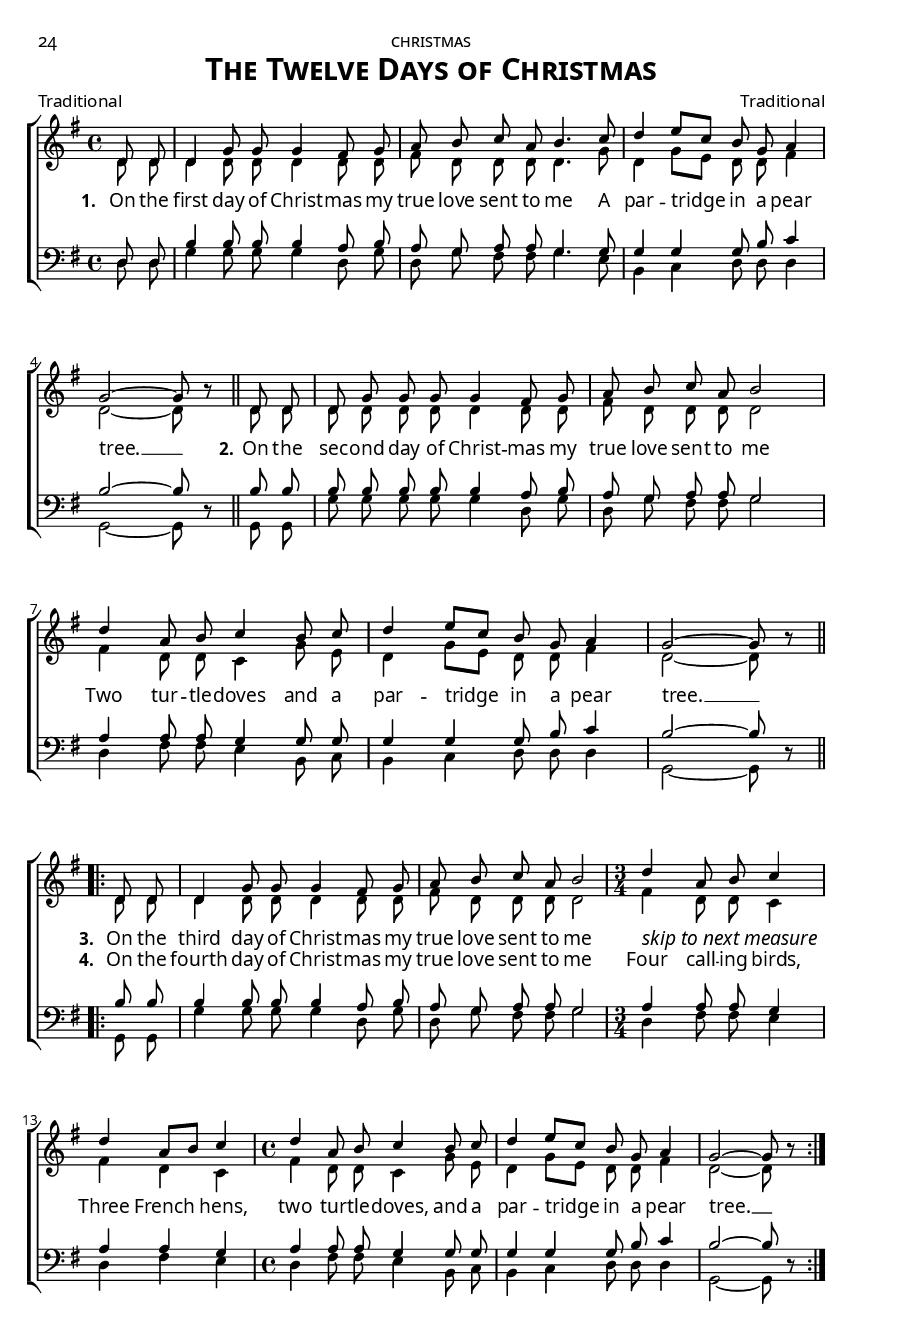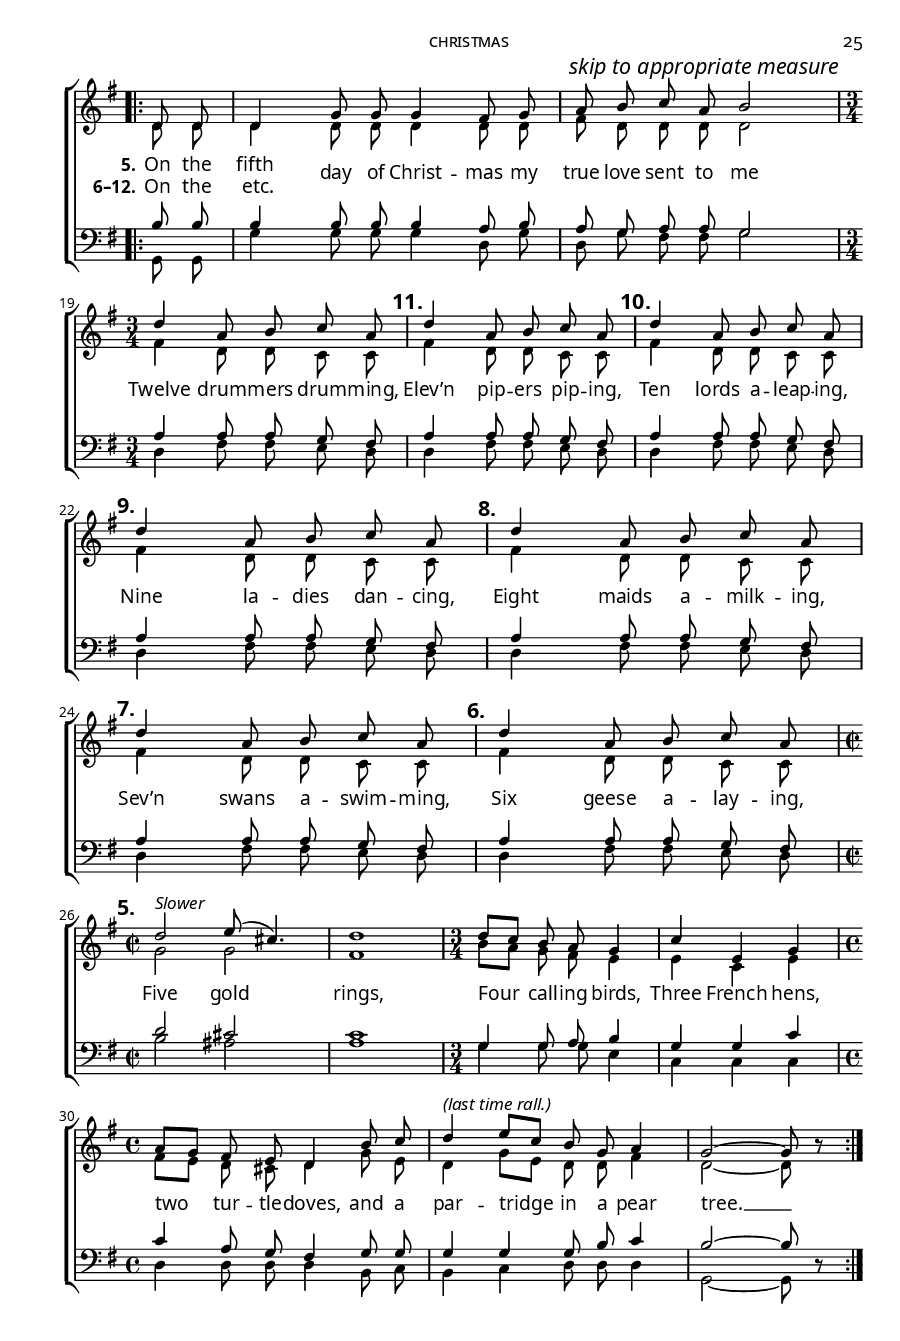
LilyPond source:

\version "2.14.2"
\include "util.ly"
#(set-global-staff-size 15) \paper{ #(define fonts (make-pango-font-tree "GoudyOlSt BT" "Garamond Premier Pro" "Garamond Premier Pro" (/ 15 20))) }
\header {
  title = \markup{\override #'(font-name . "Garamond Premier Pro Semibold"){ \abs-fontsize #15 \smallCapsOldStyle"The Twelve Days of Christmas"}}
  poet = \markup\oldStyleNum"Traditional"
  composer = \markup\oldStyleNum"Traditional"
  %arranger = \markup\oldStyleNum"Edited by Benjamin Bloomfield (1984–)"
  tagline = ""
}
\paper {
  %print-all-headers = ##t
  paper-height = 9\in
  paper-width = 6\in
  indent = 0\in
  %system-system-spacing = #'((basic-distance . 10) (padding . 0))
  %system-system-spacing =
  %  #'((basic-distance . 0)
  %     (minimum-distance . 0)
  %     (padding . -0.35)
  %     (stretchability . 100))
  ragged-last-bottom = ##f
  ragged-bottom = ##f
  two-sided = ##t
  inner-margin = 0.5\in
  outer-margin = 0.25\in
  top-margin = 0.25\in
  bottom-margin = 0.25\in
  first-page-number = #024
  print-first-page-number = ##t
  headerLine = \markup{\override #'(font-name . "Garamond Premier Pro") \smallCapsOldStyle"christmas"}
  oddHeaderMarkup = \markup\fill-line{
     \override #'(font-name . "Garamond Premier Pro")\abs-fontsize #8.5
     \combine 
        \fill-line{"" \on-the-fly #print-page-number-check-first
        \oldStylePageNum""
        }
        \fill-line{\headerLine}
  }
  evenHeaderMarkup = \markup {
     \override #'(font-name . "Garamond Premier Pro")\abs-fontsize #8.5
     \combine
        \on-the-fly #print-page-number-check-first
        \oldStylePageNum""
        \fill-line{\headerLine}
  }
}
global = {
  \key g \major
  \time 4/4
  \autoBeamOff
  \override DynamicLineSpanner #'staff-padding = #0.0
  \override DynamicLineSpanner #'Y-extent = #'(-1 . 1)
}

sopMusic = \relative c' {
  \partial 4 d8 d |
  d4 g8 g g4 fis8 g |
  a b c a b4. c8 |
  
  d4 e8[ c] b g a4 | \break
  g2~ g8 b\rest \bar "||"
  d,8 d |
  d8 g g g g4 fis8 g |
  
  a b c a b2 | \break
  d4 a8 b c4 b8 c |
  d4 e8[ c] b g a4 |
  g2~g8 b\rest | \break
  
  \repeat volta 2 {
    d,8 d |
    d4 g8 g g4 fis8 g |
    a b c a b2 |
    \time 3/4 d4 a8 b c4 |
    d4 a8[ b] c4 |
    \time 4/4
    
    d4 a8 b c4 b8 c |
    d4 e8[ c] b g a4 |
    g2~g8 b8\rest |
  }
  \break
  
  %5th verse
    \repeat volta 2 {
    \partial 4 d,8 d |
    d4 g8 g g4 fis8 g |
    a b c a b2 | \break
    \once \override Score.RehearsalMark #'break-visibility = #end-of-line-visible
    \once \override Score.RehearsalMark #'self-alignment-X = #RIGHT
    \mark\markup\italic"skip to appropriate measure"

    
    \time 3/4
    d4 a8 b c a |
    \mark\markup\bold"11."
    d4 a8 b c a |
    \mark\markup\bold"10."
    d4 a8 b c a |
    \mark\markup\bold"9."
    d4 a8 b c a |
    \mark\markup\bold"8."
    d4 a8 b c a |
    \mark\markup\bold"7."
    d4 a8 b c a |
    \mark\markup\bold"6."
    d4 a8 b c a |
    \break
    \time 2/2
    \mark\markup\bold"5."    
    d2^\markup\italic"Slower" e8( cis4.) |
    d1 |
    
    \time 3/4 d8[ c] b a g4 |
    c e, g |
    \time 4/4 a8[ g] fis e d4 b'8 c |
    
    d4^\markup\italic"(last time rall.)" e8[ c] b g a4 |
    \partial 4*3 g2~g8 b8\rest
  }
}
sopWords = \lyricmode {
  
}

altoMusic = \relative c' {
  d8 d |
  d4 d8 d d4 d8 d |
  fis d d d d4. g8 |
  
  d4 g8[ e] d d fis4 |
  d2~d8 s |
  d d |
  d d d d d4 d8 d |
  
  fis d d d d2 |
  fis4 d8 d c4 g'8 e |
  d4 g8[ e] d d fis4 |
  d2~d8 s |
  
  d d |
  d4 d8 d d4 d8 d |
  fis d d d d2 |
  fis4 d8 d c4 |
  fis4 d4 c4 |
  
  fis4 d8 d c4 g'8 e |
  d4 g8[ e] d d fis4 |
  d2~d8 s |
  
  
  %new stuff 5th verse
  d8 d |
  d4 d8 d d4 d8 d |
  fis d d d d2 |
  
  \repeat unfold 7 {fis4 d8 d c c |}
  
  g'2 g |
  fis1 |
  
  b8[ a] g fis e4 |
  e c e |
  fis8[ e] d8 cis d4 g8 e |
  d4 g8[ e] d d fis4 |
  d2~d8 s |
}
dropLyrics =
{
    \override LyricText #'extra-offset = #'(0 . -1.4)
    \override LyricHyphen #'extra-offset = #'(0 . -1.4)
    \override LyricExtender #'extra-offset = #'(0 . -1.4)
}

altoWords = \lyricmode {
  \dropLyricsIV
  \set stanza = #"1. "
  On the first day of Christ -- mas my true love sent to me
  A par -- tridge in a pear tree. __
  \set stanza = #"2."
  On the sec -- ond day of Christ -- mas my true love sent to me
  Two tur -- tle -- doves and a par -- tridge in a pear tree. __
  
  \set stanza = #"3. "
  On the third day of Christ -- mas my true love sent to me
  \markup\italic"skip to next measure" _ _ _
  Three French hens,
  two tur -- tle -- doves, and a par -- tridge in a pear tree. __
  
  \set stanza = #"5."
  On the fifth \dropLyrics day of Christ -- mas my true love sent to me \raiseLyrics
  
  Twelve drum -- mers drum -- ming,
  Elev’n pip -- ers pip -- ing,
  Ten lords a -- leap -- ing,
  Nine la -- dies dan -- cing,
  Eight maids a -- milk -- ing,
  Sev’n swans a -- swim -- ming,
  Six geese a -- lay -- ing,
  
  Five gold rings,
  Four call -- ing birds,
  Three French hens,
  two tur -- tle -- doves, and a par -- tridge in a pear tree. __
  

}
altoWordsII = \lyricmode {
  \dropLyricsIV
%\markup\italic
  \repeat unfold 46 \skip1
  \set stanza = #"4. "
  On the fourth day of Christ -- mas my true love sent to me
  Four call -- ing birds,
  %Three French hens,
  %two tur -- tle -- doves, and a par -- tridge in a pear tree. __
  
  \repeat unfold 15 \skip1
  \set stanza = #"6–12."
  On the "etc."
}
altoWordsIII = \lyricmode {
  \set stanza = #"3. "
  \set ignoreMelismata = ##t
}
altoWordsIV = \lyricmode {
  \set stanza = #"4. "
  \set ignoreMelismata = ##t
}
altoWordsV = \lyricmode {
  \set stanza = #"5. "
  \set ignoreMelismata = ##t
}
altoWordsVI = \lyricmode {
  \set stanza = #"6. "
  \set ignoreMelismata = ##t
}
tenorMusic = \relative c {
  d8 d |
  b'4 b8 b b4 a8 b |
  a g a a g4. g8 |
  
  g4 g g8 b c4 |
  b2~ b8 s |
  b8 b |
  b b b b b4 a8 b |
  
  a g a a g2 |
  a4 a8 a g4 g8 g |
  g4 g g8 b c4 |
  b2~ b8 s |
  
  b8 b |
  b4 b8 b b4 a8 b |
  a g a a g2 |
  a4 a8 a g4 |
  a4 a4 g4 |
  
  a4 a8 a g4 g8 g |
  g4 g g8 b c4 |
  b2~b8 s |
  
  
  %5th verse
  b8 b |
  b4 b8 b b4 a8 b |
  a g a a g2 |
  
  \repeat unfold 7 {a4 a8 a g fis |}
  
  d'2 cis |
  c1 |
  
  g4 g8 a b4 |
  g g c |
  c a8 g fis4 g8 g
  g4 g g8 b c4 |
  b2~b8 s |
}
tenorWords = \lyricmode {

}

bassMusic = \relative c {
  d8 d |
  g4 g8 g g4 d8 g |
  d g fis fis g4. e8 |
  
  b4 c d8 d d4 |
  g,2~g8 d'\rest |
  g,8 g |
  g' g g g g4 d8 g |
  
  d g fis fis g2 |
  d4 fis8 fis e4 b8 c |
  b4 c d8 d d4 |
  g,2~g8 d'\rest |
  
  g,8 g |
  g'4 g8 g g4 d8 g |
  d g fis fis g2 |
  d4 fis8 fis e4 |
  d4 fis4 e4 |
  
  d fis8 fis e4 b8 c |
  b4 c d8 d d4 |
  g,2~ g8 d'\rest |
  
  %5th verse
  g,8 g |
  g'4 g8 g g4 d8 g |
  d g fis fis g2 |
  
  \repeat unfold 7 {d4 fis8 fis e d |}
  
  b'2 ais |
  a1 |
  
  g4 g8 g e4 |
  c c c |
  d d8 d d4 b8 c |
  b4 c d8 d d4 |
  g,2~ g8 d'\rest |
}
bassWords = \lyricmode {

}

pianoRH = \relative c' {
  
}
pianoLH = \relative c' {
  
}

\score {
  <<
   \new ChoirStaff <<
    \new Staff = women <<
      \new Voice = "sopranos" { \voiceOne << \global \sopMusic >> }
      \new Voice = "altos" { \voiceTwo << \global \altoMusic >> }
    >>
    \new Lyrics \with { alignAboveContext = #"women" \override VerticalAxisGroup #'nonstaff-relatedstaff-spacing = #'((basic-distance . 1))} \lyricsto "sopranos" \sopWords
    \new Lyrics = "altosVI"  \with { alignBelowContext = #"women" } \lyricsto "altos" \altoWordsVI
    \new Lyrics = "altosV"  \with { alignBelowContext = #"women" } \lyricsto "altos" \altoWordsV
    \new Lyrics = "altosIV"  \with { alignBelowContext = #"women" } \lyricsto "altos" \altoWordsIV
    \new Lyrics = "altosIII"  \with { alignBelowContext = #"women" } \lyricsto "altos" \altoWordsIII
    \new Lyrics = "altosII"  \with { alignBelowContext = #"women" } \lyricsto "altos" \altoWordsII
    \new Lyrics = "altos"  \with { alignBelowContext = #"women" } \lyricsto "altos" \altoWords
   \new Staff = men <<
      \clef bass
      \new Voice = "tenors" { \voiceOne << \global \tenorMusic >> }
      \new Voice = "basses" { \voiceTwo << \global \bassMusic >> }
    >>
    \new Lyrics \with { alignAboveContext = #"men" \override VerticalAxisGroup #'nonstaff-relatedstaff-spacing = #'((basic-distance . 1)) } \lyricsto "tenors" \tenorWords
    \new Lyrics \with { alignBelowContext = #"men" \override VerticalAxisGroup #'nonstaff-relatedstaff-spacing = #'((basic-distance . 1)) } \lyricsto "basses" \bassWords
  >>
%    \new PianoStaff << \new Staff { \new Voice { \pianoRH } } \new Staff { \clef "bass" \pianoLH } >>
  >>
  \layout {
    \context {
      \Score
      %\override SpacingSpanner #'base-shortest-duration = #(ly:make-moment 1 8)
      %\override SpacingSpanner #'common-shortest-duration = #(ly:make-moment 1 4)
    }
    \context {
      % Remove all empty staves
      % \Staff \RemoveEmptyStaves \override VerticalAxisGroup #'remove-first = ##t
    }
    \context {
      \Lyrics
      \override LyricText #'X-offset = #center-on-word
    }
  }
}

